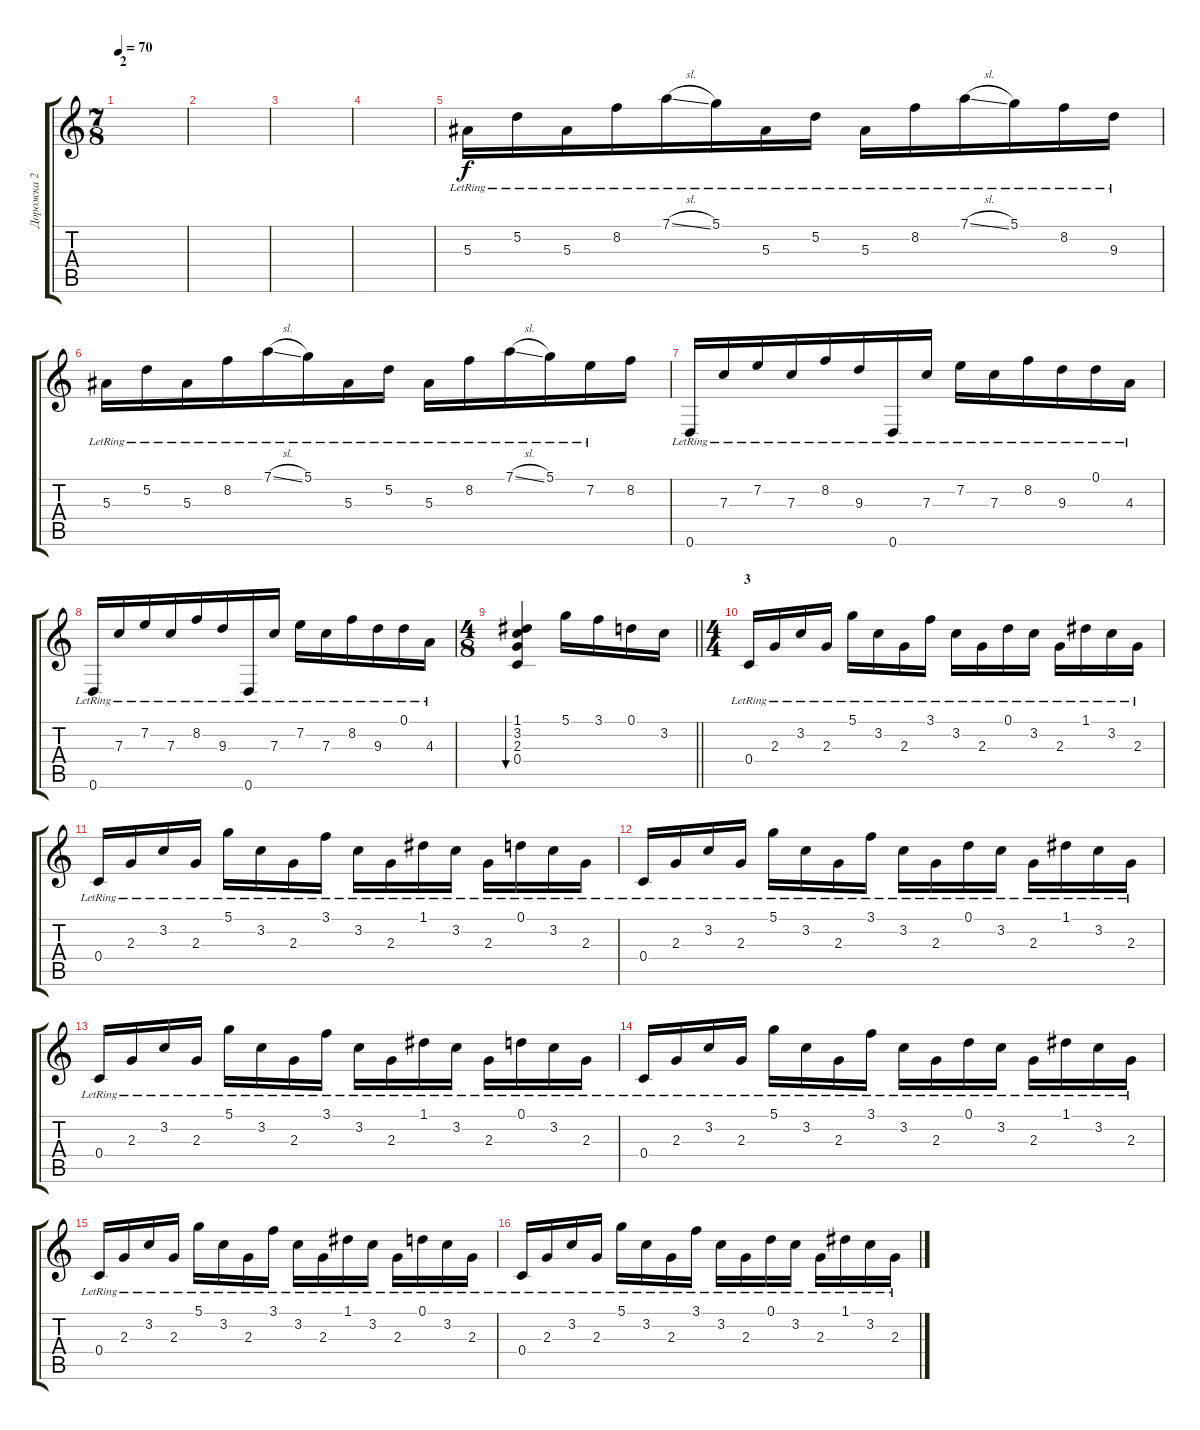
\track ("Дорожка 2" "Дорожка 2") {instrument acousticguitarsteel}
\staff {score tabs}
\tuning (D4 A3 F3 C3 G2 D2) {hide}
\ts (7 8)
\section ("" "2")
\tempo 70
\clef g2
\ks c
|
|
|
|
5.3{lr}.16 5.2{lr}.16 5.3{lr}.16 8.2{lr}.16 7.1{sl lr}.16 5.1{lr}.16 5.3{lr}.16 5.2{lr}.16 5.3{lr}.16 8.2{lr}.16 7.1{sl lr}.16 5.1{lr}.16 8.2{lr}.16 9.3{lr}.16 |
5.3{lr}.16 5.2{lr}.16 5.3{lr}.16 8.2{lr}.16 7.1{sl lr}.16 5.1{lr}.16 5.3{lr}.16 5.2{lr}.16 5.3{lr}.16 8.2{lr}.16 7.1{sl lr}.16 5.1{lr}.16 7.2{lr}.16 8.2.16 |
0.6{lr}.16 7.3{lr}.16 7.2{lr}.16 7.3{lr}.16 8.2{lr}.16 9.3{lr}.16 0.6{lr}.16 7.3{lr}.16 7.2{lr}.16 7.3{lr}.16 8.2{lr}.16 9.3{lr}.16 0.1{lr}.16 4.3{lr}.16 |
0.6{lr}.16 7.3{lr}.16 7.2{lr}.16 7.3{lr}.16 8.2{lr}.16 9.3{lr}.16 0.6{lr}.16 7.3{lr}.16 7.2{lr}.16 7.3{lr}.16 8.2{lr}.16 9.3{lr}.16 0.1{lr}.16 4.3{lr}.16 |
\ts (4 8)
\barLineRight lightlight
(1.1 3.2 2.3 0.4).4{bu 120} 5.1.16 3.1.16 0.1.16 3.2.16 |
\ts (4 4)
\section ("" "3")
0.4{lr}.16 2.3{lr}.16 3.2{lr}.16 2.3{lr}.16 5.1{lr}.16 3.2{lr}.16 2.3{lr}.16 3.1{lr}.16 3.2{lr}.16 2.3{lr}.16 0.1{lr}.16 3.2{lr}.16 2.3{lr}.16 1.1{lr}.16 3.2{lr}.16 2.3{lr}.16 |
0.4{lr}.16 2.3{lr}.16 3.2{lr}.16 2.3{lr}.16 5.1{lr}.16 3.2{lr}.16 2.3{lr}.16 3.1{lr}.16 3.2{lr}.16 2.3{lr}.16 1.1{lr}.16 3.2{lr}.16 2.3{lr}.16 0.1{lr}.16 3.2{lr}.16 2.3{lr}.16 |
0.4{lr}.16 2.3{lr}.16 3.2{lr}.16 2.3{lr}.16 5.1{lr}.16 3.2{lr}.16 2.3{lr}.16 3.1{lr}.16 3.2{lr}.16 2.3{lr}.16 0.1{lr}.16 3.2{lr}.16 2.3{lr}.16 1.1{lr}.16 3.2{lr}.16 2.3{lr}.16 |
0.4{lr}.16 2.3{lr}.16 3.2{lr}.16 2.3{lr}.16 5.1{lr}.16 3.2{lr}.16 2.3{lr}.16 3.1{lr}.16 3.2{lr}.16 2.3{lr}.16 1.1{lr}.16 3.2{lr}.16 2.3{lr}.16 0.1{lr}.16 3.2{lr}.16 2.3{lr}.16 |
0.4{lr}.16 2.3{lr}.16 3.2{lr}.16 2.3{lr}.16 5.1{lr}.16 3.2{lr}.16 2.3{lr}.16 3.1{lr}.16 3.2{lr}.16 2.3{lr}.16 0.1{lr}.16 3.2{lr}.16 2.3{lr}.16 1.1{lr}.16 3.2{lr}.16 2.3{lr}.16 |
0.4{lr}.16 2.3{lr}.16 3.2{lr}.16 2.3{lr}.16 5.1{lr}.16 3.2{lr}.16 2.3{lr}.16 3.1{lr}.16 3.2{lr}.16 2.3{lr}.16 1.1{lr}.16 3.2{lr}.16 2.3{lr}.16 0.1{lr}.16 3.2{lr}.16 2.3{lr}.16 |
0.4{lr}.16 2.3{lr}.16 3.2{lr}.16 2.3{lr}.16 5.1{lr}.16 3.2{lr}.16 2.3{lr}.16 3.1{lr}.16 3.2{lr}.16 2.3{lr}.16 0.1{lr}.16 3.2{lr}.16 2.3{lr}.16 1.1{lr}.16 3.2{lr}.16 2.3{lr}.16
